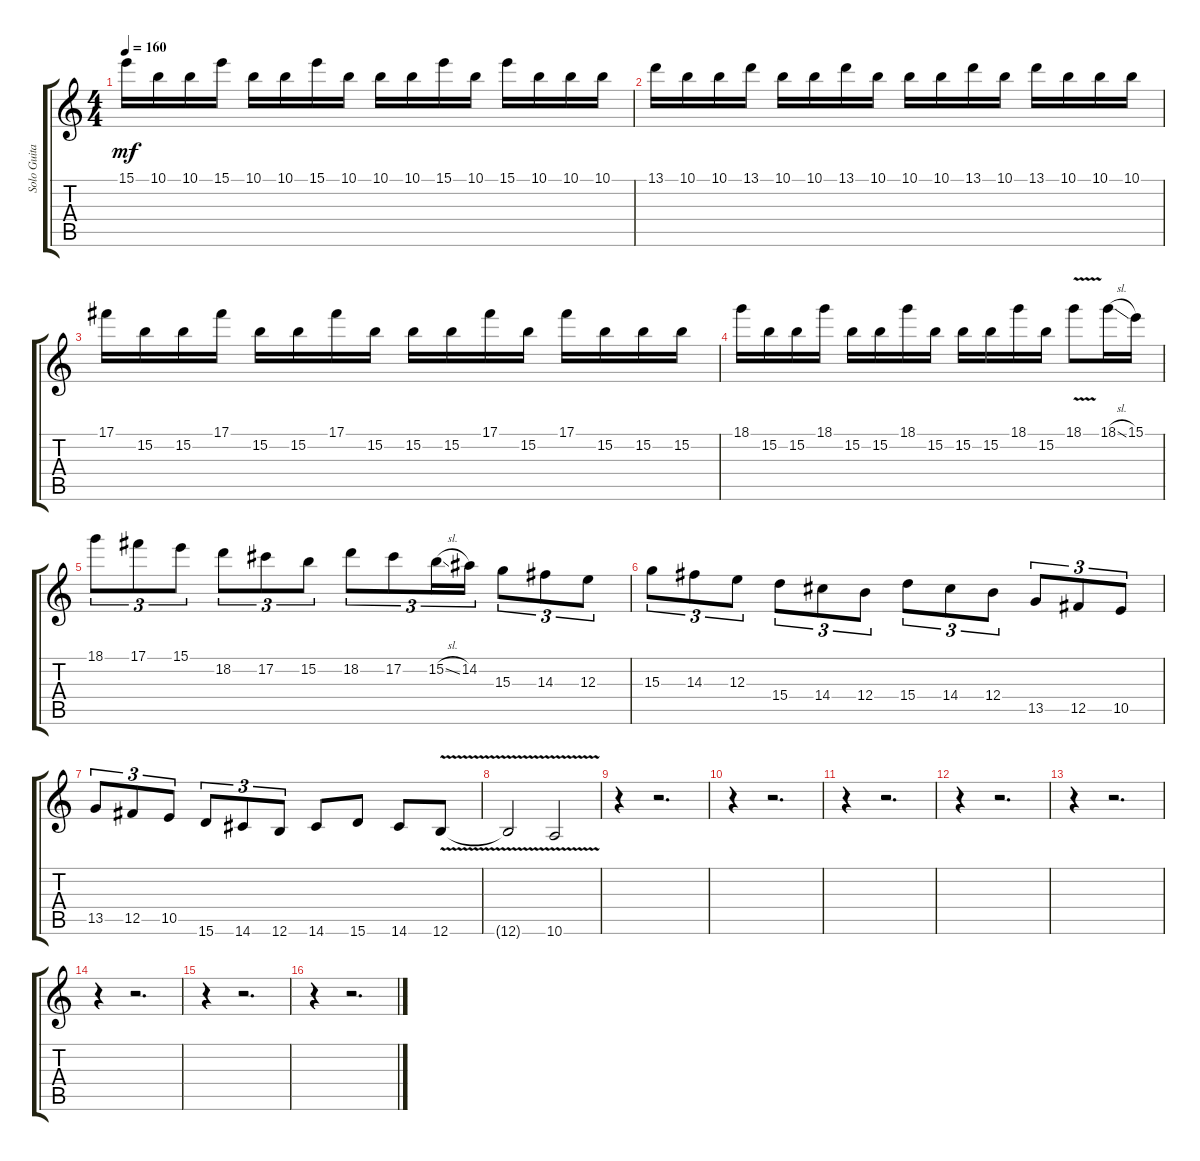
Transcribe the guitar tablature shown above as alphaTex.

\track ("Solo Guitar" "Solo Guita") {instrument overdrivenguitar}
\staff {score tabs}
\tuning (Db4 Ab3 E3 B2 Gb2 B1) {hide}
\ts (4 4)
\tempo 160
\clef g2
\ks c
15.1.16{dy mf} 10.1.16 10.1.16 15.1.16 10.1.16 10.1.16 15.1.16 10.1.16 10.1.16 10.1.16 15.1.16 10.1.16 15.1.16 10.1.16 10.1.16 10.1.16 |
13.1.16 10.1.16 10.1.16 13.1.16 10.1.16 10.1.16 13.1.16 10.1.16 10.1.16 10.1.16 13.1.16 10.1.16 13.1.16 10.1.16 10.1.16 10.1.16 |
17.1.16 15.2.16 15.2.16 17.1.16 15.2.16 15.2.16 17.1.16 15.2.16 15.2.16 15.2.16 17.1.16 15.2.16 17.1.16 15.2.16 15.2.16 15.2.16 |
18.1.16 15.2.16 15.2.16 18.1.16 15.2.16 15.2.16 18.1.16 15.2.16 15.2.16 15.2.16 18.1.16 15.2.16 18.1{v}.8 18.1{sl}.16 15.1.16 |
18.1.8{tu (3 2)} 17.1.8{tu (3 2)} 15.1.8{tu (3 2)} 18.2.8{tu (3 2)} 17.2.8{tu (3 2)} 15.2.8{tu (3 2)} 18.2.8{tu (3 2)} 17.2.8{tu (3 2)} 15.2{sl}.16{tu (3 2)} 14.2.16{tu (3 2)} 15.3.8{tu (3 2)} 14.3.8{tu (3 2)} 12.3.8{tu (3 2)} |
15.3.8{tu (3 2)} 14.3.8{tu (3 2)} 12.3.8{tu (3 2)} 15.4.8{tu (3 2)} 14.4.8{tu (3 2)} 12.4.8{tu (3 2)} 15.4.8{tu (3 2)} 14.4.8{tu (3 2)} 12.4.8{tu (3 2)} 13.5.8{tu (3 2)} 12.5.8{tu (3 2)} 10.5.8{tu (3 2)} |
13.5.8{tu (3 2)} 12.5.8{tu (3 2)} 10.5.8{tu (3 2)} 15.6.8{tu (3 2)} 14.6.8{tu (3 2)} 12.6.8{tu (3 2)} 14.6.8 15.6.8 14.6.8 12.6{v}.8 |
12.6{v t}.2 10.6{v}.2 |
r.4 r.2{d} |
r.4 r.2{d} |
r.4 r.2{d} |
r.4 r.2{d} |
r.4 r.2{d} |
r.4 r.2{d} |
r.4 r.2{d} |
r.4 r.2{d}
